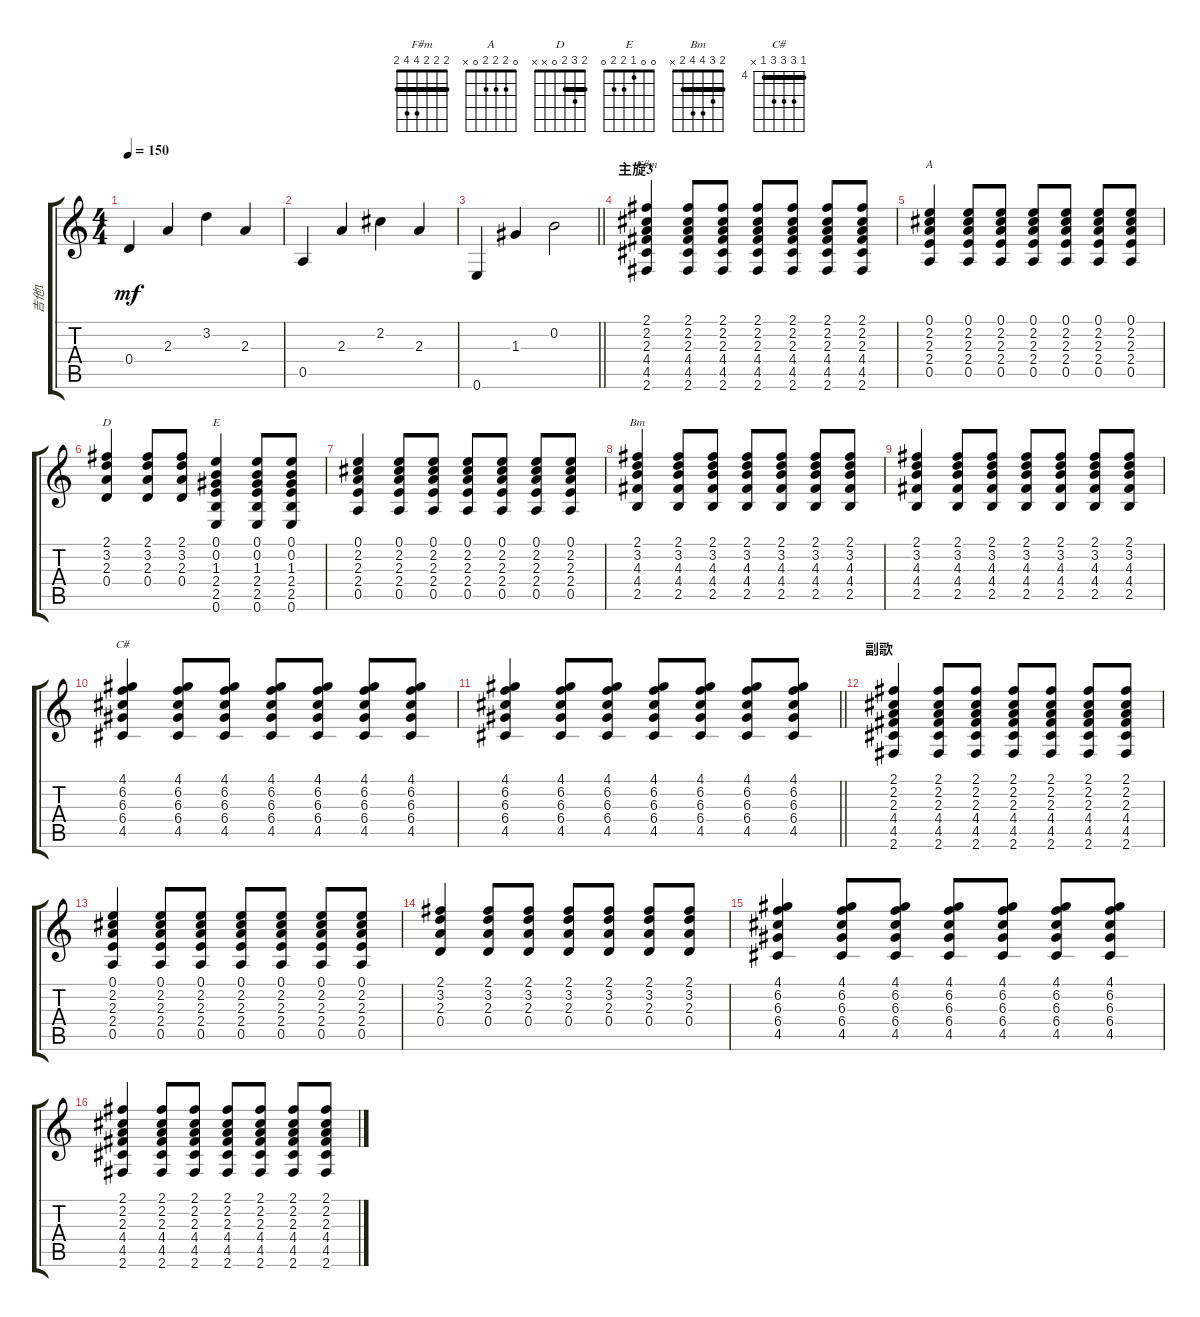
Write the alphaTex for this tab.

\track ("吉他1" "吉他1") {instrument acousticguitarsteel}
\staff {score tabs}
\tuning (E4 B3 G3 D3 A2 E2) {hide}
\chord ("F#m" 2 2 2 4 4 2) {barre 2}
\chord ("A" 0 2 2 2 0 x)
\chord ("D" 2 3 2 0 x x) {barre 2}
\chord ("E" 0 0 1 2 2 0)
\chord ("Bm" 2 3 4 4 2 x) {barre 2}
\chord ("C#" 4 6 6 6 4 x) {firstfret 4 barre 4}
\ts (4 4)
\tempo 150
\clef g2
\ks c
0.4.4{dy mf} 2.3.4 3.2.4 2.3.4 |
0.5.4 2.3.4 2.2.4 2.3.4 |
\barLineRight lightlight
0.6.4 1.3.4 0.2.2 |
\section ("" "主旋3")
(2.1 2.2 2.3 4.4 4.5 2.6).4{ch "F#m"} (2.1 2.2 2.3 4.4 4.5 2.6).8 (2.1 2.2 2.3 4.4 4.5 2.6).8 (2.1 2.2 2.3 4.4 4.5 2.6).8 (2.1 2.2 2.3 4.4 4.5 2.6).8 (2.1 2.2 2.3 4.4 4.5 2.6).8 (2.1 2.2 2.3 4.4 4.5 2.6).8 |
(0.1 2.2 2.3 2.4 0.5).4{ch "A"} (0.1 2.2 2.3 2.4 0.5).8 (0.1 2.2 2.3 2.4 0.5).8 (0.1 2.2 2.3 2.4 0.5).8 (0.1 2.2 2.3 2.4 0.5).8 (0.1 2.2 2.3 2.4 0.5).8 (0.1 2.2 2.3 2.4 0.5).8 |
(2.1 3.2 2.3 0.4).4{ch "D"} (2.1 3.2 2.3 0.4).8 (2.1 3.2 2.3 0.4).8 (0.1 0.2 1.3 2.4 2.5 0.6).4{ch "E"} (0.1 0.2 1.3 2.4 2.5 0.6).8 (0.1 0.2 1.3 2.4 2.5 0.6).8 |
(0.1 2.2 2.3 2.4 0.5).4 (0.1 2.2 2.3 2.4 0.5).8 (0.1 2.2 2.3 2.4 0.5).8 (0.1 2.2 2.3 2.4 0.5).8 (0.1 2.2 2.3 2.4 0.5).8 (0.1 2.2 2.3 2.4 0.5).8 (0.1 2.2 2.3 2.4 0.5).8 |
(2.1 3.2 4.3 4.4 2.5).4{ch "Bm"} (2.1 3.2 4.3 4.4 2.5).8 (2.1 3.2 4.3 4.4 2.5).8 (2.1 3.2 4.3 4.4 2.5).8 (2.1 3.2 4.3 4.4 2.5).8 (2.1 3.2 4.3 4.4 2.5).8 (2.1 3.2 4.3 4.4 2.5).8 |
(2.1 3.2 4.3 4.4 2.5).4 (2.1 3.2 4.3 4.4 2.5).8 (2.1 3.2 4.3 4.4 2.5).8 (2.1 3.2 4.3 4.4 2.5).8 (2.1 3.2 4.3 4.4 2.5).8 (2.1 3.2 4.3 4.4 2.5).8 (2.1 3.2 4.3 4.4 2.5).8 |
(4.1 6.2 6.3 6.4 4.5).4{ch "C#"} (4.1 6.2 6.3 6.4 4.5).8 (4.1 6.2 6.3 6.4 4.5).8 (4.1 6.2 6.3 6.4 4.5).8 (4.1 6.2 6.3 6.4 4.5).8 (4.1 6.2 6.3 6.4 4.5).8 (4.1 6.2 6.3 6.4 4.5).8 |
\barLineRight lightlight
(4.1 6.2 6.3 6.4 4.5).4 (4.1 6.2 6.3 6.4 4.5).8 (4.1 6.2 6.3 6.4 4.5).8 (4.1 6.2 6.3 6.4 4.5).8 (4.1 6.2 6.3 6.4 4.5).8 (4.1 6.2 6.3 6.4 4.5).8 (4.1 6.2 6.3 6.4 4.5).8 |
\section ("" "副歌")
(2.1 2.2 2.3 4.4 4.5 2.6).4 (2.1 2.2 2.3 4.4 4.5 2.6).8 (2.1 2.2 2.3 4.4 4.5 2.6).8 (2.1 2.2 2.3 4.4 4.5 2.6).8 (2.1 2.2 2.3 4.4 4.5 2.6).8 (2.1 2.2 2.3 4.4 4.5 2.6).8 (2.1 2.2 2.3 4.4 4.5 2.6).8 |
(0.1 2.2 2.3 2.4 0.5).4 (0.1 2.2 2.3 2.4 0.5).8 (0.1 2.2 2.3 2.4 0.5).8 (0.1 2.2 2.3 2.4 0.5).8 (0.1 2.2 2.3 2.4 0.5).8 (0.1 2.2 2.3 2.4 0.5).8 (0.1 2.2 2.3 2.4 0.5).8 |
(2.1 3.2 2.3 0.4).4 (2.1 3.2 2.3 0.4).8 (2.1 3.2 2.3 0.4).8 (2.1 3.2 2.3 0.4).8 (2.1 3.2 2.3 0.4).8 (2.1 3.2 2.3 0.4).8 (2.1 3.2 2.3 0.4).8 |
(4.1 6.2 6.3 6.4 4.5).4 (4.1 6.2 6.3 6.4 4.5).8 (4.1 6.2 6.3 6.4 4.5).8 (4.1 6.2 6.3 6.4 4.5).8 (4.1 6.2 6.3 6.4 4.5).8 (4.1 6.2 6.3 6.4 4.5).8 (4.1 6.2 6.3 6.4 4.5).8 |
(2.1 2.2 2.3 4.4 4.5 2.6).4 (2.1 2.2 2.3 4.4 4.5 2.6).8 (2.1 2.2 2.3 4.4 4.5 2.6).8 (2.1 2.2 2.3 4.4 4.5 2.6).8 (2.1 2.2 2.3 4.4 4.5 2.6).8 (2.1 2.2 2.3 4.4 4.5 2.6).8 (2.1 2.2 2.3 4.4 4.5 2.6).8
